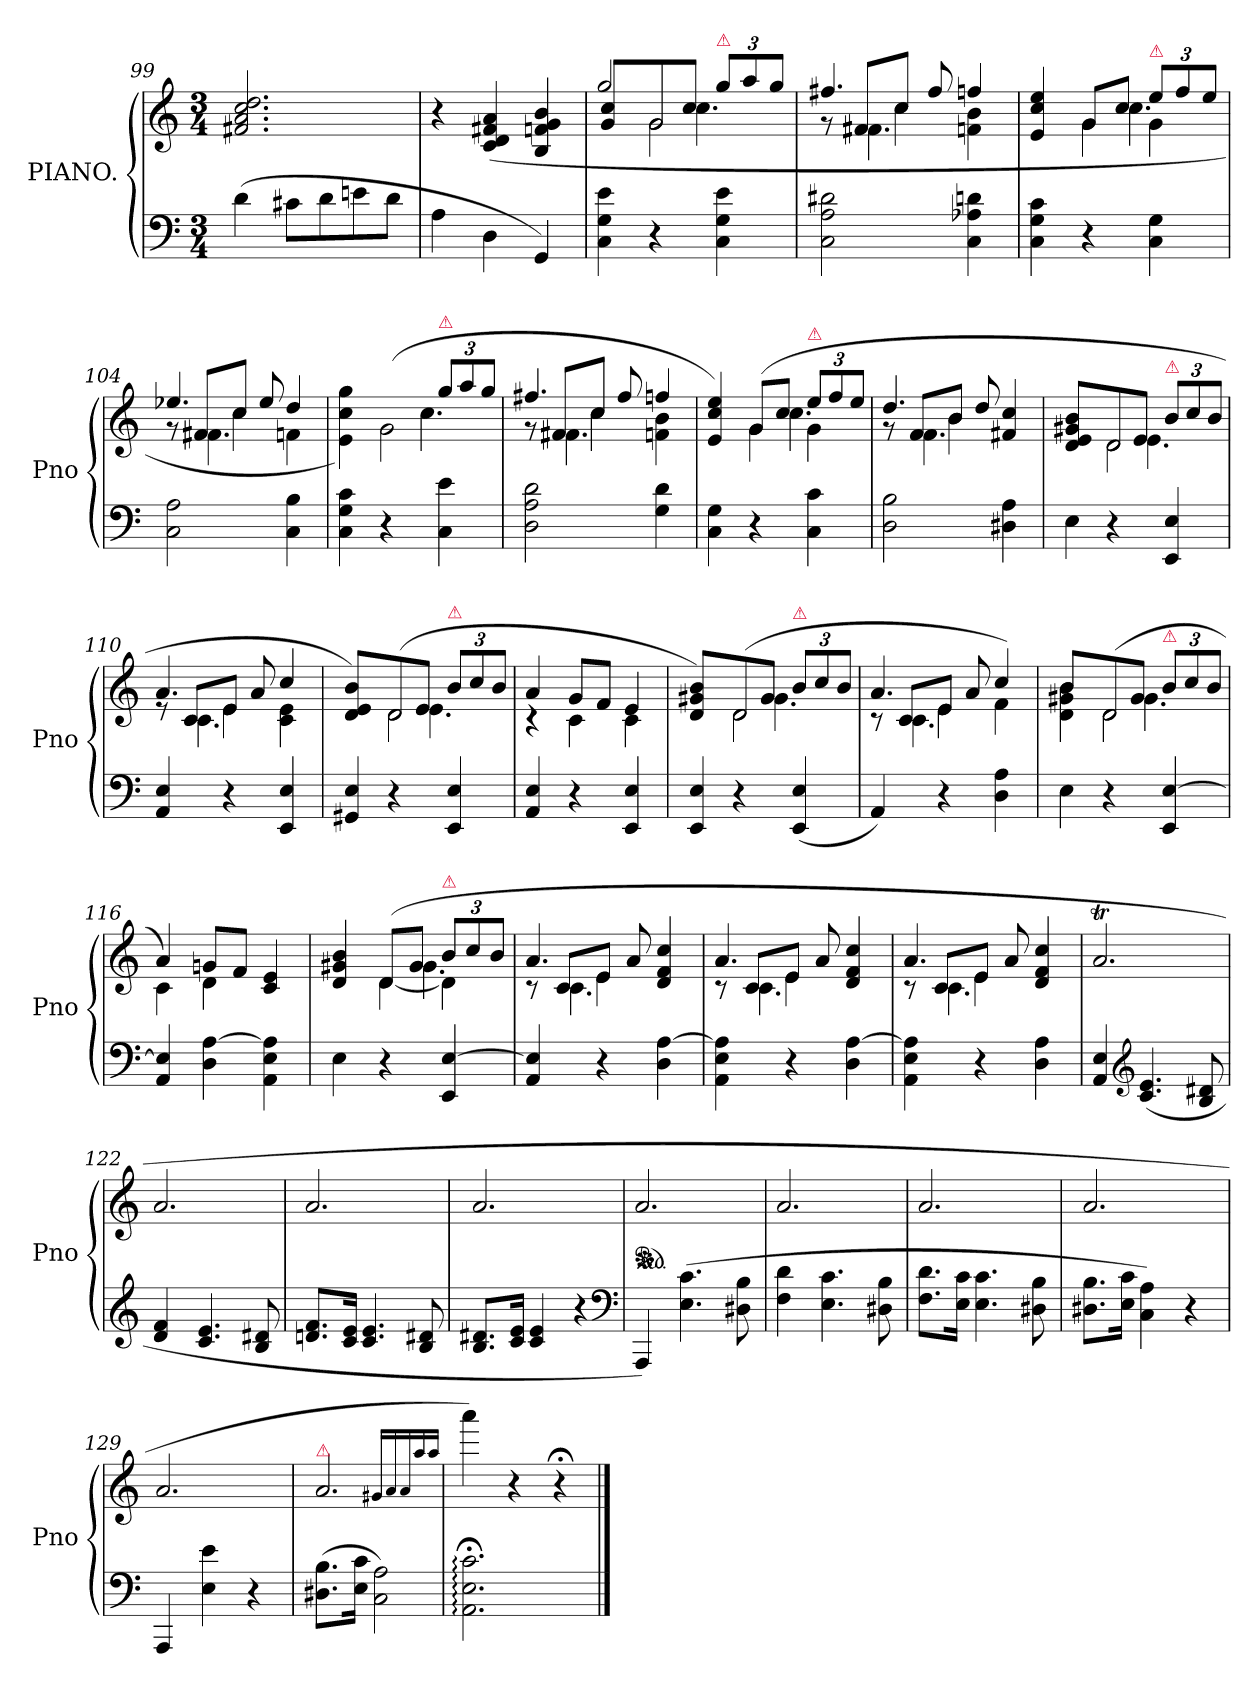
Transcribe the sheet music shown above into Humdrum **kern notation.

**kern	**kern
*part1	*part1
*staff2	*staff1
*I"PIANO.	*
*I'Pno	*
*clefF4	*clefG2
*k[]	*k[]
*M3/4	*M3/4
=99	=99
(>4d	2.f#X 2.a 2.cc 2.dd
8c#XL	.
8d	.
8en	.
8dJ	.
=100	=100
4A\	4r
4D\	(>4c 4d 4f#X 4a
4GG/)	4B 4fn 4g 4b
=101	=101
*	*^
*	*	*^
*	*	*	*^
4C 4G 4e	2gg	4g 4cc	4ryy	4.ryy
!	!	!LO:N:vis=2	!	!
4r	.	8g/	2g\	.
.	.	8ccJ	.	4.cc\
!	!LO:TX:a:color=crimson:t=⚠	!	!	!
4C 4G 4e	12gg/L	4ryy	.	.
.	12aa	.	.	.
.	12ggJ	.	.	.
=102	=102	=102	=102	=102
2C\ 2A\ 2d#X\	4.ff#X	8rg	8ryy	4ryy
.	.	8f#X/L	4.f#X\	.
.	.	8ccJ	.	4cc\
.	8ff#	8ryy	.	.
4C\ 4A-X\ 4dn\	4ffn	4fn 4b	4ryy	4ryy
=103	=103	=103	=103	=103
4C\ 4G\ 4c\	4e/ 4cc/ 4ee/	2rcyy	4ryy	4.ryy
4r	8gL	.	4g\	.
.	8ccJ	.	.	4.cc\
!	!LO:TX:a:color=crimson:t=⚠	!	!	!
4C\ 4G\	12eeL	4g	4ryy	.
.	12ff	.	.	.
.	12eeJ	.	.	.
=104	=104	=104	=104	=104
2C\ 2A\	4.ee-X	8rg	8ryy	4ryy
.	.	8f#X/L	4.f#X\	.
.	.	8ccJ	.	4cc\
.	8ee-	8ryy	.	.
4C\ 4B\	4dd	4fn	4ryy	4ryy
*	*	*	*v	*v
=105	=105	=105	=105
4C\ 4G\ 4c\	4ryy	4e\ 4cc\ 4gg\)	4.ryy
!	!LO:N:vis=2	!	!
4r	(>8g	2g	.
.	8ccJ	.	4.cc\
!	!LO:TX:a:color=crimson:t=⚠	!	!
4C\ 4e\	12ggL	.	.
.	12aa	.	.
.	12ggJ	.	.
=106	=106	=106	=106
*	*	*	*^
2D\ 2A\ 2d\	4.ff#X	8rg	8ryy	4ryy
.	.	8f#X/L	4.f#X\	.
.	.	8ccJ	.	4cc\
.	8ff#	8rgyy	.	.
4G\ 4d\	4ffn	4fn 4b	4ryy	4ryy
*	*	*	*v	*v
=107	=107	=107	=107
4C 4G	4e/ 4cc/ 4ee/)	4ryy	4.ryy
4r	(>8gL	4g	.
.	8ccJ	.	4.cc\
!	!LO:TX:a:color=crimson:t=⚠	!	!
4C 4c	12eeL	4g\	.
.	12ff	.	.
.	12eeJ	.	.
=108	=108	=108	=108
*	*	*	*^
2D 2B	4.dd	8rg	8ryy	4ryy
.	.	8f/L	4.f\	.
.	.	8bJ	.	4b\
.	8dd	4.rAyy	.	.
4D#X 4A	4f#X 4cc	.	4ryy	4ryy
*	*	*	*v	*v
=109	=109	=109	=109
4E	4d 4e 4g#X 4b	4rAyy	4.ryy
!	!LO:N:vis=2	!	!
4r	8d	2d	.
.	8eJ	.	4.e\
!	!LO:TX:a:color=crimson:t=⚠	!	!
4EE 4E	12bL	.	.
.	12cc	.	.
.	12bJ	.	.
=110	=110	=110	=110
*	*	*	*^
4AA 4E	4.a	8re	8ryy	4ryy
.	.	8c/L	4.c\	.
4r	.	8eJ	.	4e
.	8a	8reyy	.	.
4EE 4E	4cc	4c 4e	4ryy	4ryy
*	*	*	*v	*v
=111	=111	=111	=111
4GG#X 4E	4d 4e 4b)	4rAyy	4.ryy
!	!LO:N:vis=2	!	!
4r	(>8d	2d	.
.	8eJ	.	4.e\
!	!LO:TX:a:color=crimson:t=⚠	!	!
4EE 4E	12bL	.	.
.	12cc	.	.
.	12bJ	.	.
*	*	*v	*v
=112	=112	=112
4AA 4E	4a	4rc
4r	8gL	4c
.	8fJ	.
4EE 4E	4e	4c
=113	=113	=113
*	*	*^
4EE 4E	4d 4g#X 4b)	4rFyy	4.ryy
!	!LO:N:vis=2	!	!
4r	(>8d	2d	.
.	8g#J	.	4.g#\
!	!LO:TX:a:color=crimson:t=⚠	!	!
(<4EE 4E	12bL	.	.
.	12cc	.	.
.	12bJ	.	.
=114	=114	=114	=114
*	*	*	*^
4AA)	4.a	8rc	8ryy	4ryy
.	.	8c/L	4.c\	.
4r	.	8eJ	.	4e\
.	8a	8reyy	.	.
4D 4A	4cc)	4f	4ryy	4ryy
*	*	*	*v	*v
=115	=115	=115	=115
4E	4b	4d 4g#X 4b	4rAyy
!	!LO:N:vis=2	!	!
4r	(>8d	8ryy	2d\
.	8g#J	4.g#	.
!	!LO:TX:a:color=crimson:t=⚠	!	!
4EE [4E	12bL	.	.
.	12cc	.	.
.	12bJ	.	.
*	*	*v	*v
=116	=116	=116
4AA 4E]	4a	4c)
4D [4A	8gnL	4d
.	8fJ	.
4AA 4E 4A]	4c 4e	4rAyy
=117	=117	=117
*	*	*^
4E	4d 4g#X 4b	4rAyy	4.ryy
4r	(>8d/L	[4d	.
.	8g#J	.	4.g#\
!	!LO:TX:a:color=crimson:t=⚠	!	!
4EE [4E	12bL	4d]	.
.	12cc	.	.
.	12bJ	.	.
=118	=118	=118	=118
*	*	*	*^
4AA 4E]	4.a	8rc	8ryy	4ryy
.	.	8c/L	4.c\	.
4r	.	8eJ	.	4e\
.	8a	8rcyy	.	.
4D [4A	4d 4f 4cc	4rAyy	4ryy	4ryy
=119	=119	=119	=119	=119
4AA 4E 4A]	4.a	8rc	8ryy	4ryy
.	.	8c/L	4.c\	.
4r	.	8eJ	.	4e\
.	8a	8reyy	.	.
4D [4A	4d 4f 4cc	4rAyy	4ryy	4ryy
=120	=120	=120	=120	=120
4AA 4E 4A]	4.a	8rc	8ryy	4ryy
.	.	8c/L	4.c\	.
4r	.	8eJ	.	4e\
.	8a	8reyy	.	.
4D 4A	4d 4f 4cc	4rAyy	4ryy	4ryy
*	*v	*v	*v	*v
=121	=121
4AA 4E	2.aT
*clefG2	*
(>4.c 4.e	.
8B 8d#X	.
=122	=122
4d 4f	2.a
4.c 4.e	.
8B 8d#X	.
=123	=123
8.dn 8.fL	2.a
16c 16eJk	.
4.c 4.e	.
8B 8d#X	.
=124	=124
8.B 8.d#XL	2.a
16c 16eJk	.
4c 4e	.
4r	.
*clefF4	*
=125	=125
*	*ped
*	*Xped
4AAA)	2.a
(>4.E 4.c	.
8D#X 8B	.
=126	=126
4F 4d	2.a
4.E 4.c	.
8D#X 8B	.
=127	=127
8.F 8.dL	2.a
16E 16cJk	.
4.E 4.c	.
8D#X 8B	.
=128	=128
8.D#X 8.BL	2.a
16E 16cJk	.
4C 4A)	.
4r	.
=129	=129
4AAA	2.a
4E 4e	.
4r	.
=130	=130
!	!LO:TX:a:color=crimson:t=⚠
(>8.D#X 8.BL	2.a
16E 16cJk	.
2C 2A)	.
.	16qqg#X\LL
.	16qqa/
.	16qqa/
.	16qqaa/
.	16qqaa/JJ
=131	=131
2.AA;<: 2.E;<: 2.c;<:	4aaaTTT)
.	4r
.	4r;<
==	==
*-	*-
